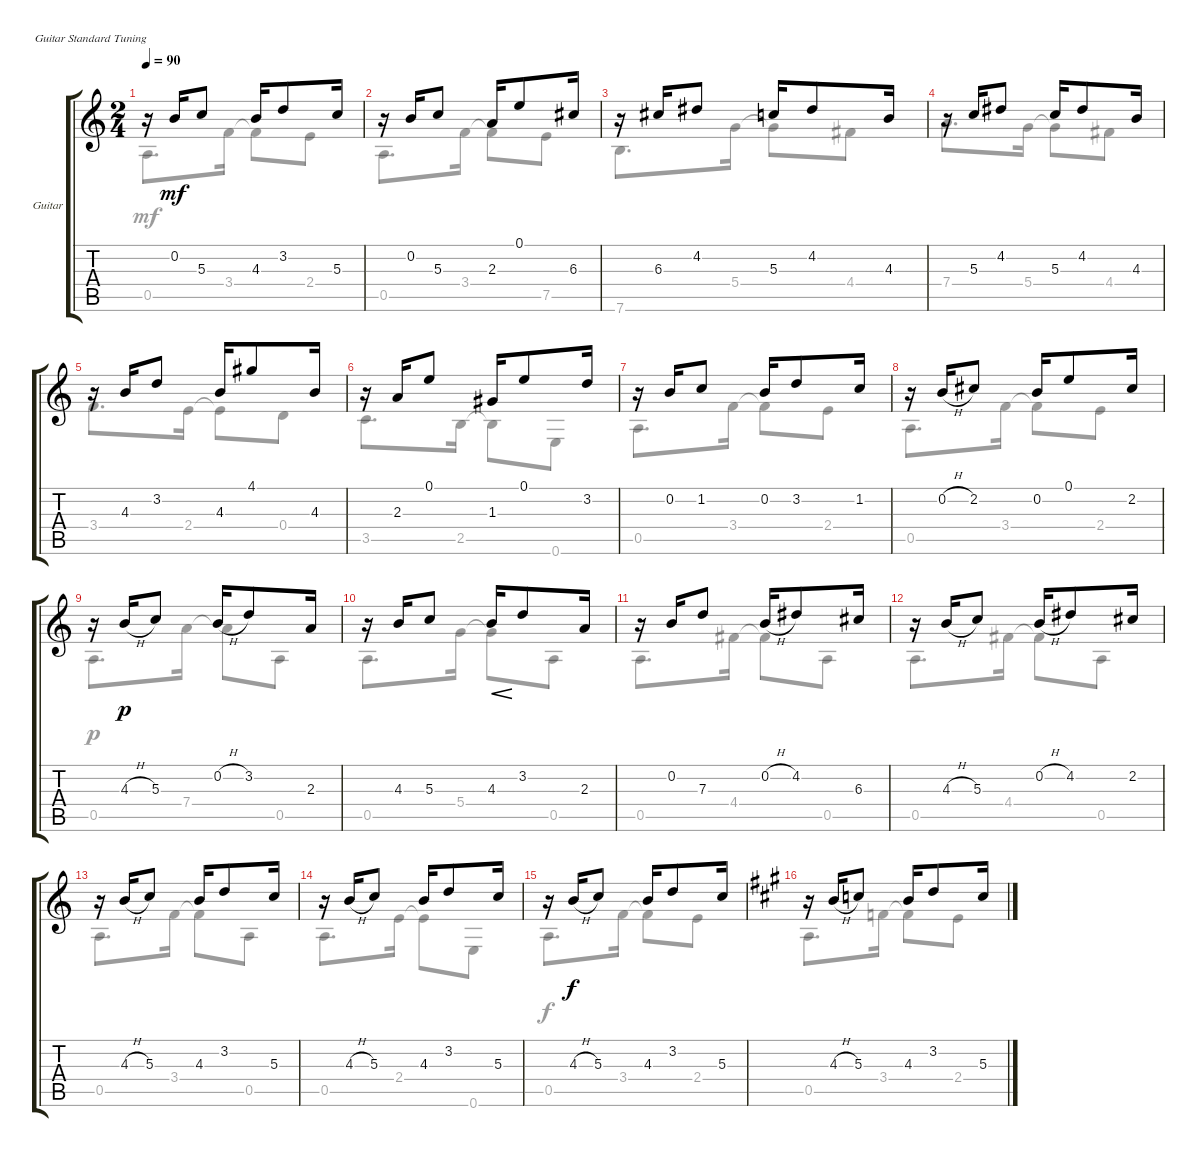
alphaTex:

\bracketExtendMode groupsimilarinstruments
\firstSystemTrackNameOrientation horizontal
\otherSystemsTrackNameOrientation horizontal
\track ("Guitar" "Guitar") {instrument acousticguitarnylon}
\staff {score tabs}
\tuning (E4 B3 G3 D3 A2 E2)
\voice
\ts (2 4)
\tempo 90
\clef g2
\ks c
r.16{dy mf} 0.2.16 5.3.8 4.3.16 3.2.8 5.3.16 |
r.16 0.2.16 5.3.8 2.3.16 0.1.8 6.3.16 |
r.16 6.3.16 4.2.8 5.3.16 4.2.8 4.3.16 |
r.16 5.3.16 4.2.8 5.3.16 4.2.8 4.3.16 |
r.16 4.3.16 3.2.8 4.3.16 4.1.8 4.3.16 |
r.16 2.3.16 0.1.8 1.3.16 0.1.8 3.2.16 |
r.16 0.2.16 1.2.8 0.2.16 3.2.8 1.2.16 |
r.16 0.2{h}.16 2.2.8 0.2.16 0.1.8 2.2.16 |
r.16 4.3{h}.16{dy p} 5.3.8 0.2{h}.16 3.2.8 2.3.16 |
r.16 4.3.16 5.3.8 4.3.16{cre} 3.2.8 2.3.16 |
r.16 0.2.16 7.3.8 0.2{h}.16 4.2.8 6.3.16 |
r.16 4.3{h}.16 5.3.8 0.2{h}.16 4.2.8 2.2.16 |
r.16 4.3{h}.16 5.3.8 4.3.16 3.2.8 5.3.16 |
r.16 4.3{h}.16 5.3.8 4.3.16 3.2.8 5.3.16 |
r.16 4.3{h}.16{dy f} 5.3.8 4.3.16 3.2.8 5.3.16 |
\ks a
r.16 4.3{h}.16 5.3.8 4.3.16 3.2.8 5.3.16
\voice
\clef g2
\ottava regular
\simile none
\ks c
0.5.8{d dy mf} 3.4.16 3.4{t}.8 2.4.8 |
0.5.8{d} 3.4.16 3.4{t}.8 7.5.8 |
7.6.8{d} 5.4.16 5.4{t}.8 4.4.8 |
7.4.8{d} 5.4.16 5.4{t}.8 4.4.8 |
3.4.8{d} 2.4.16 2.4{t}.8 0.4.8 |
3.5.8{d} 2.5.16 2.5{t}.8 0.6.8 |
0.5.8{d} 3.4.16 3.4{t}.8 2.4.8 |
0.5.8{d} 3.4.16 3.4{t}.8 2.4.8 |
0.5.8{d dy p} 7.4.16 7.4{t}.8 0.5.8 |
0.5.8{d} 5.4.16 5.4{t}.8 0.5.8 |
0.5.8{d} 4.4.16 4.4{t}.8 0.5.8 |
0.5.8{d} 4.4.16 4.4{t}.8 0.5.8 |
0.5.8{d} 3.4.16 3.4{t}.8 0.5.8 |
0.5.8{d} 2.4.16 2.4{t}.8 0.6.8 |
0.5.8{d dy f} 3.4.16 3.4{t}.8 2.4.8 |
\ks a
0.5.8{d} 3.4.16 3.4{t}.8 2.4.8
